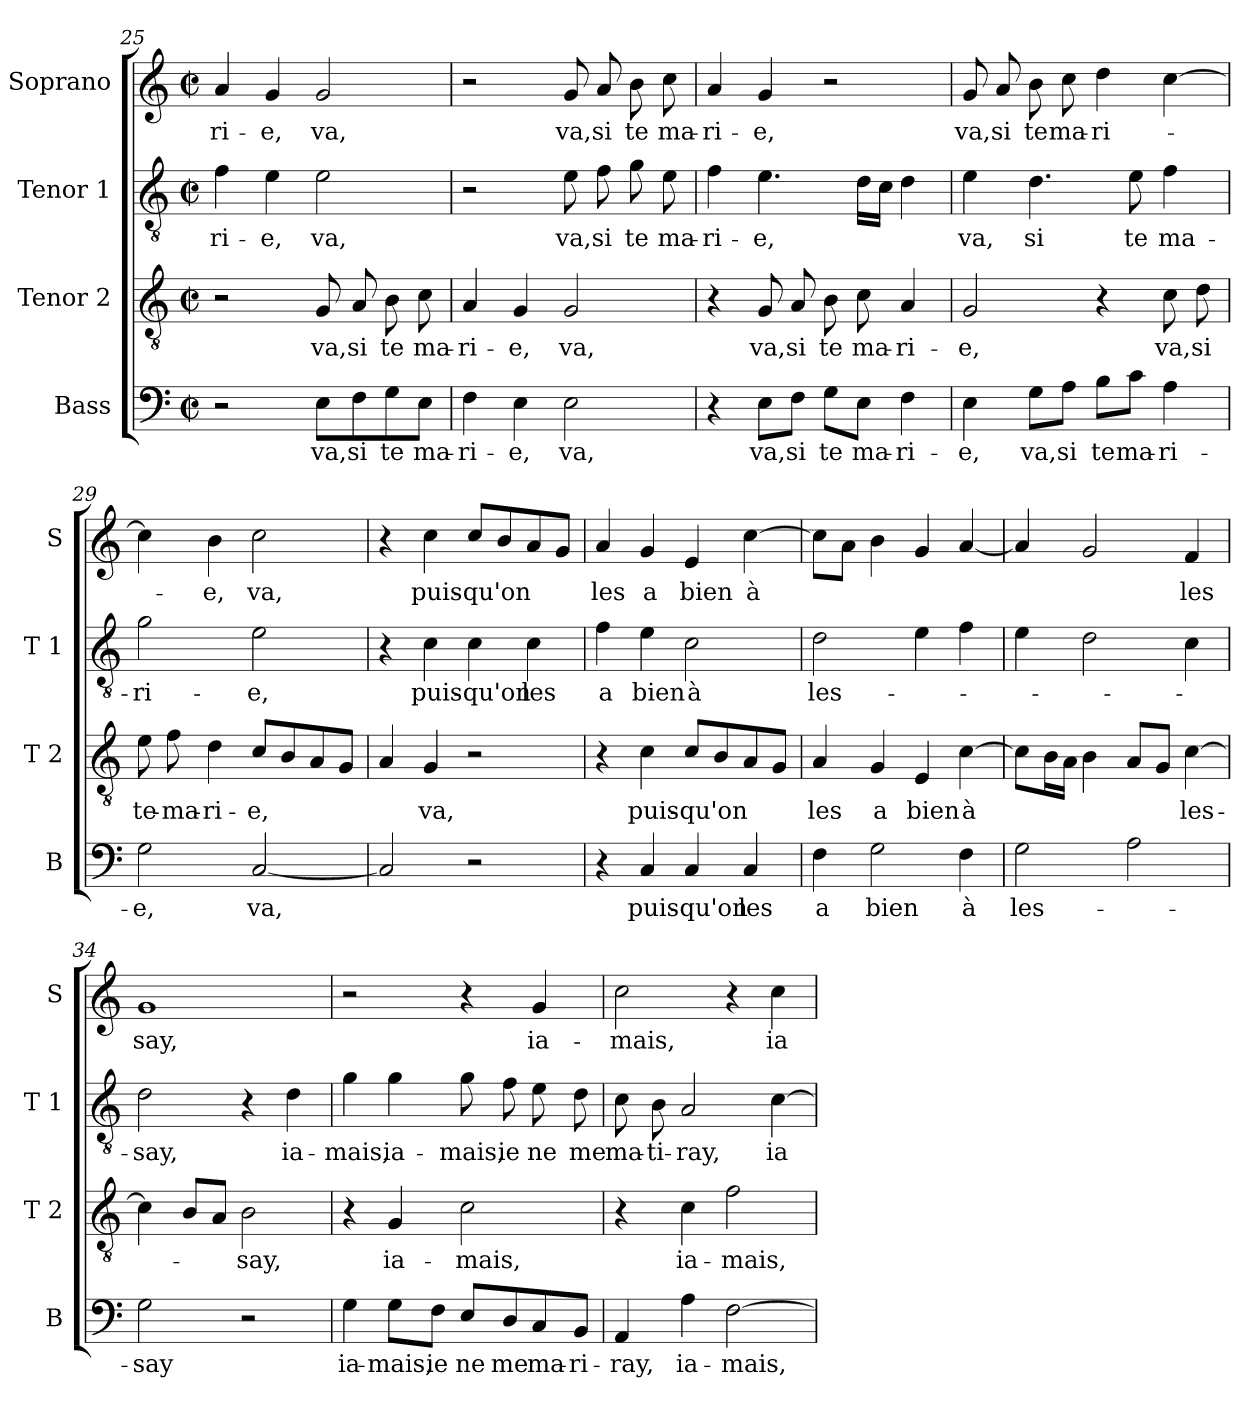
**kern	**text	**kern	**text	**kern	**text	**kern	**text
*part4	*part4	*part3	*part3	*part2	*part2	*part1	*part1
*staff4	*staff4	*staff3	*staff3	*staff2	*staff2	*staff1	*staff1
*I"Bass	*	*I"Tenor 2	*	*I"Tenor 1	*	*I"Soprano	*
*I'B	*	*I'T 2	*	*I'T 1	*	*I'S	*
*clefF4	*	*clefGv2	*	*clefGv2	*	*clefG2	*
*k[]	*	*k[]	*	*k[]	*	*k[]	*
*C:	*	*C:	*	*C:	*	*C:	*
*M2/2	*	*M2/2	*	*M2/2	*	*M2/2	*
*met(c|)	*	*met(c|)	*	*met(c|)	*	*met(c|)	*
=25	=25	=25	=25	=25	=25	=25	=25
!	!	!	!	!	!LO:LY:b	!	!LO:LY:b
2r	.	2r	.	4f\	-ri-	4a/	-ri-
!	!	!	!	!	!LO:LY:b	!	!LO:LY:b
.	.	.	.	4e\	-e,	4g/	-e,
!	!LO:LY:b	!	!LO:LY:b	!	!LO:LY:b	!	!LO:LY:b
8E\L	va,	8G/	va,	2e\	va,	2g/	va,
!	!LO:LY:b	!	!LO:LY:b	!	!	!	!
8F\	si	8A/	si	.	.	.	.
!	!LO:LY:b	!	!LO:LY:b	!	!	!	!
8G\	te	8B\	te	.	.	.	.
!	!LO:LY:b	!	!LO:LY:b	!	!	!	!
8E\J	ma-	8c\	ma-	.	.	.	.
=26	=26	=26	=26	=26	=26	=26	=26
!	!LO:LY:b	!	!LO:LY:b	!	!	!	!
4F\	-ri-	4A/	-ri-	2r	.	2r	.
!	!LO:LY:b	!	!LO:LY:b	!	!	!	!
4E\	-e,	4G/	-e,	.	.	.	.
!	!LO:LY:b	!	!LO:LY:b	!	!LO:LY:b	!	!LO:LY:b
2E\	va,	2G/	va,	8e\	va,	8g/	va,
!	!	!	!	!	!LO:LY:b	!	!LO:LY:b
.	.	.	.	8f\	si	8a/	si
!	!	!	!	!	!LO:LY:b	!	!LO:LY:b
.	.	.	.	8g\	te	8b\	te
!	!	!	!	!	!LO:LY:b	!	!LO:LY:b
.	.	.	.	8e\	ma-	8cc\	ma-
=27	=27	=27	=27	=27	=27	=27	=27
!	!	!	!	!	!LO:LY:b	!	!LO:LY:b
4r	.	4r	.	4f\	-ri-	4a/	-ri-
!	!LO:LY:b	!	!LO:LY:b	!	!LO:LY:b	!	!LO:LY:b
8E\L	va,	8G/	va,	4.e\	-e,	4g/	-e,
!	!LO:LY:b	!	!LO:LY:b	!	!	!	!
8F\J	si	8A/	si	.	.	.	.
!	!LO:LY:b	!	!LO:LY:b	!	!	!	!
8G\L	te	8B\	te	.	.	2r	.
!	!LO:LY:b	!	!LO:LY:b	!	!	!	!
8E\J	ma-	8c\	ma-	16d\LL	.	.	.
.	.	.	.	16c\JJ	.	.	.
!	!LO:LY:b	!	!LO:LY:b	!	!	!	!
4F\	-ri-	4A/	-ri-	4d\	.	.	.
=28	=28	=28	=28	=28	=28	=28	=28
!	!LO:LY:b	!	!LO:LY:b	!	!LO:LY:b	!	!LO:LY:b
4E\	-e,	2G/	-e,	4e\	va,	8g/	va,
!	!	!	!	!	!	!	!LO:LY:b
.	.	.	.	.	.	8a/	si
!	!LO:LY:b	!	!	!	!LO:LY:b	!	!LO:LY:b
8G\L	va,	.	.	4.d\	si	8b\	te
!	!LO:LY:b	!	!	!	!	!	!LO:LY:b
8A\J	si	.	.	.	.	8cc\	ma-
!	!LO:LY:b	!	!	!	!	!	!LO:LY:b
8B\L	te	4r	.	.	.	4dd\	-ri-
!	!LO:LY:b	!	!	!	!LO:LY:b	!	!
8c\J	ma-	.	.	8e\	te	.	.
!	!LO:LY:b	!	!LO:LY:b	!	!LO:LY:b	!	!
4A\	-ri-	8c\	va,	4f\	ma-	[4cc\	.
!	!	!	!LO:LY:b	!	!	!	!
.	.	8d\	si	.	.	.	.
!!LO:PB:g=z
=29	=29	=29	=29	=29	=29	=29	=29
!	!LO:LY:b	!	!LO:LY:b	!	!LO:LY:b	!	!
2G\	-e,	8e\	te-	2g\	-ri-	4cc\]	.
!	!	!	!LO:LY:b	!	!	!	!
.	.	8f\	-ma-	.	.	.	.
!	!	!	!LO:LY:b	!	!	!	!LO:LY:b
.	.	4d\	-ri-	.	.	4b\	-e,
!	!LO:LY:b	!	!LO:LY:b	!	!LO:LY:b	!	!LO:LY:b
[2C/	va,	8c/L	-e,	2e\	-e,	2cc\	va,
.	.	8B/	.	.	.	.	.
.	.	8A/	.	.	.	.	.
.	.	8G/J	.	.	.	.	.
=30	=30	=30	=30	=30	=30	=30	=30
2C/]	.	4A/	.	4r	.	4r	.
!	!	!	!LO:LY:b	!	!LO:LY:b	!	!LO:LY:b
.	.	4G/	va,	4c\	puis-	4cc\	puis-
!	!	!	!	!	!LO:LY:b	!	!LO:LY:b
2r	.	2r	.	4c\	-qu'on	8cc/L	-qu'on
.	.	.	.	.	.	8b/	.
!	!	!	!	!	!LO:LY:b	!	!
.	.	.	.	4c\	les	8a/	.
.	.	.	.	.	.	8g/J	.
=31	=31	=31	=31	=31	=31	=31	=31
!	!	!	!	!	!LO:LY:b	!	!LO:LY:b
4r	.	4r	.	4f\	a	4a/	les
!	!LO:LY:b	!	!LO:LY:b	!	!LO:LY:b	!	!LO:LY:b
4C/	puis-	4c\	puis-	4e\	bien	4g/	a
!	!LO:LY:b	!	!LO:LY:b	!	!LO:LY:b	!	!LO:LY:b
4C/	-qu'on	8c/L	-qu'on	2c\	à	4e/	bien
.	.	8B/	.	.	.	.	.
!	!LO:LY:b	!	!	!	!	!	!LO:LY:b
4C/	les	8A/	.	.	.	[4cc\	à
.	.	8G/J	.	.	.	.	.
=32	=32	=32	=32	=32	=32	=32	=32
!	!LO:LY:b	!	!LO:LY:b	!	!LO:LY:b	!	!
4F\	a	4A/	les	2d\	les-	8cc\L]	.
.	.	.	.	.	.	8a\J	.
!	!LO:LY:b	!	!LO:LY:b	!	!	!	!
2G\	bien	4G/	a	.	.	4b\	.
!	!	!	!LO:LY:b	!	!	!	!
.	.	4E/	bien	4e\	.	4g/	.
!	!LO:LY:b	!	!LO:LY:b	!	!	!	!
4F\	à	[4c\	à	4f\	.	[4a/	.
!!LO:LB:g=z
=33	=33	=33	=33	=33	=33	=33	=33
!	!LO:LY:b	!	!	!	!	!	!
2G\	les-	8c\L]	.	4e\	.	4a/]	.
.	.	16B\L	.	.	.	.	.
.	.	16A\JJ	.	.	.	.	.
.	.	4B\	.	2d\	.	2g/	.
2A\	.	8A/L	.	.	.	.	.
.	.	8G/J	.	.	.	.	.
!	!	!	!LO:LY:b	!	!	!	!LO:LY:b
.	.	[4c\	les-	4c\	.	4f/	les
=34	=34	=34	=34	=34	=34	=34	=34
!	!LO:LY:b	!	!	!	!LO:LY:b	!	!LO:LY:b
2G\	-say	4c\]	.	2d\	-say,	1g	say,
.	.	8B/L	.	.	.	.	.
.	.	8A/J	.	.	.	.	.
!	!	!	!LO:LY:b	!	!	!	!
2r	.	2B\	-say,	4r	.	.	.
!	!	!	!	!	!LO:LY:b	!	!
.	.	.	.	4d\	ia-	.	.
=35	=35	=35	=35	=35	=35	=35	=35
!	!LO:LY:b	!	!	!	!LO:LY:b	!	!
4G\	ia-	4r	.	4g\	-mais,	2r	.
!	!LO:LY:b	!	!LO:LY:b	!	!LO:LY:b	!	!
8G\L	-mais,	4G/	ia-	4g\	ia-	.	.
!	!LO:LY:b	!	!	!	!	!	!
8F\J	ie	.	.	.	.	.	.
!	!LO:LY:b	!	!LO:LY:b	!	!LO:LY:b	!	!
8E/L	ne	2c\	-mais,	8g\	-mais,	4r	.
!	!LO:LY:b	!	!	!	!LO:LY:b	!	!
8D/	me	.	.	8f\	ie	.	.
!	!LO:LY:b	!	!	!	!LO:LY:b	!	!LO:LY:b
8C/	ma-	.	.	8e\	ne	4g/	ia-
!	!LO:LY:b	!	!	!	!LO:LY:b	!	!
8BB/J	-ri-	.	.	8d\	me	.	.
=36	=36	=36	=36	=36	=36	=36	=36
!	!LO:LY:b	!	!	!	!LO:LY:b	!	!LO:LY:b
4AA/	-ray,	4r	.	8c\	ma-	2cc\	-mais,
!	!	!	!	!	!LO:LY:b	!	!
.	.	.	.	8B\	-ti-	.	.
!	!LO:LY:b	!	!LO:LY:b	!	!LO:LY:b	!	!
4A\	ia-	4c\	ia-	2A/	-ray,	.	.
!	!LO:LY:b	!	!LO:LY:b	!	!	!	!
[2F\	-mais,	2f\	-mais,	.	.	4r	.
!	!	!	!	!	!LO:LY:b	!	!LO:LY:b
.	.	.	.	[4c\	ia-	4cc\	ia-
=	=	=	=	=	=	=	=
*-	*-	*-	*-	*-	*-	*-	*-
